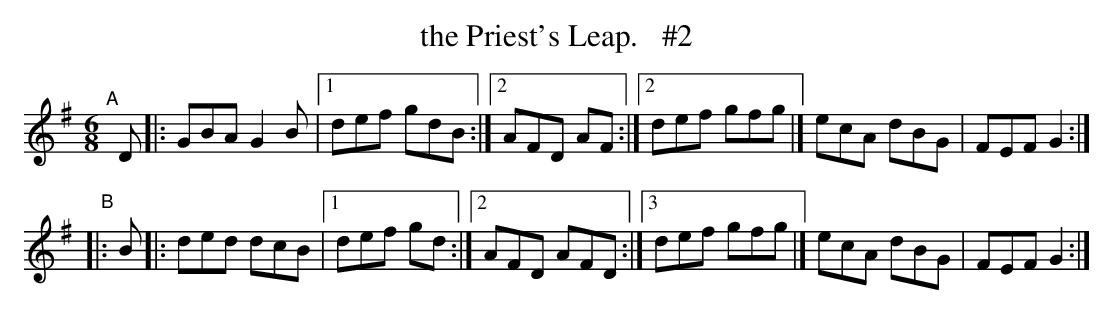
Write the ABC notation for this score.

X:1
T: the Priest's Leap.   #2
M: 6/8
K: G
"^A"[|] D |:\
GBA G2B |[1 def gdB \
       :|[2 AFD AF \
       :|[2 def gfg |] ecA dBG | FEF G2 :|
"^B"|: B |:\
ded dcB |[1 def gd \
       :|[2 AFD AFD \
       :|[3 def gfg |] ecA dBG | FEF G2 :|
